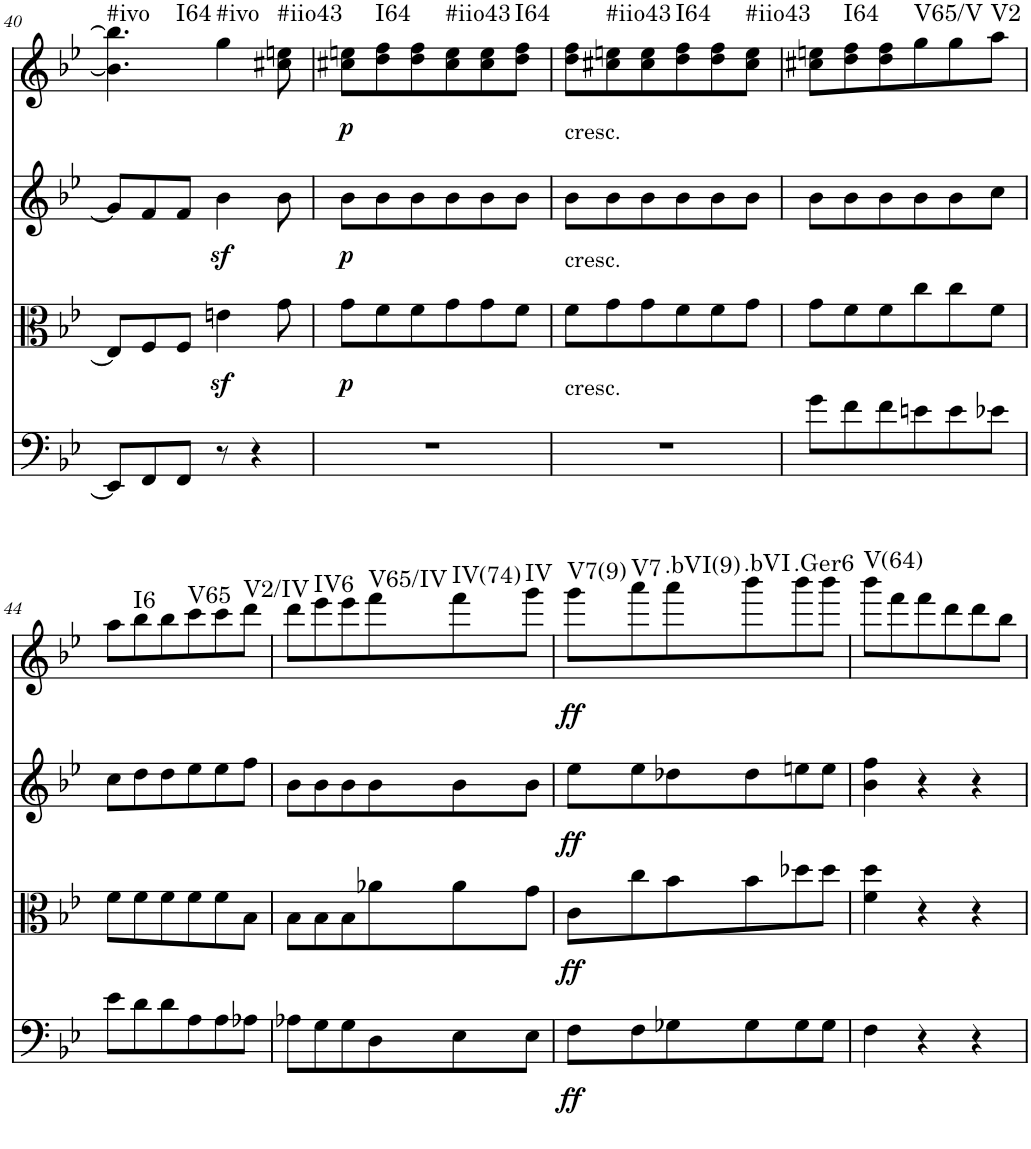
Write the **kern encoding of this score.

**kern	**dynam	**kern	**dynam	**kern	**dynam	**kern	**dynam	**harte
*part4	*part4	*part3	*part3	*part2	*part2	*part1	*part1	*part1
*staff4	*staff4	*staff3	*staff3	*staff2	*staff2	*staff1	*staff1	*
*I"Violoncello	*	*I"Viola	*	*I"Violin II	*	*I"Violin I	*	*
!!LO:PB:g=z
*clefF4	*	*clefC3	*	*clefG2	*	*clefG2	*	*
*k[b-e-]	*	*k[b-e-]	*	*k[b-e-]	*	*k[b-e-]	*	*
*B-:	*	*B-:	*	*B-:	*	*B-:	*	*
*M3/4	*	*M3/4	*	*M3/4	*	*M3/4	*	*
=40	=40	=40	=40	=40	=40	=40	=40	=40
!	!	!	!	!	!	!	!	!LO:H:n=1:kt=#ivo
!	!	!	!	!	!	!	!	!LO:H:n=2:kt=I64
8EE/L]	.	8E/L]	.	8g/L]	.	4.b-\] 4.bb-\]	.	N N
8FF/	.	8F/	.	8f/	.	.	.	.
8FF/J	.	8F/J	.	8f/J	.	.	.	.
!	!	!	!	!	!	!	!	!LO:H:kt=#ivo
8r	.	4enz<\	.	4b-z<\	.	4gg\	.	N
4r	.	.	.	.	.	.	.	.
!	!	!	!	!	!	!	!	!LO:H:kt=#iio43
.	.	8g\	.	8b-\	.	8cc#X\ 8een\	.	N
=41	=41	=41	=41	=41	=41	=41	=41	=41
!	!	!	!LO:DY:b	!	!LO:DY:b	!	!LO:DY:b	!
2.r	.	8g\L	p	8b-\L	p	8cc#X\ 8een\L	p	.
!	!	!	!	!	!	!	!	!LO:H:kt=I64
.	.	8f\	.	8b-\	.	8dd\ 8ff\	.	N
.	.	8f\	.	8b-\	.	8dd\ 8ff\	.	.
!	!	!	!	!	!	!	!	!LO:H:kt=#iio43
.	.	8g\	.	8b-\	.	8cc#\ 8ee\	.	N
.	.	8g\	.	8b-\	.	8cc#\ 8ee\	.	.
!	!	!	!	!	!	!	!	!LO:H:kt=I64
.	.	8f\J	.	8b-\J	.	8dd\ 8ff\J	.	N
=42	=42	=42	=42	=42	=42	=42	=42	=42
!	!	!	!	!	!	!LO:TX:b:t=cresc.	!	!
!	!	!	!	!LO:TX:b:t=cresc.	!	!	!	!
!	!	!LO:TX:b:t=cresc.	!	!	!	!	!	!
2.r	.	8f\L	.	8b-\L	.	8dd\ 8ff\L	.	.
!	!	!	!	!	!	!	!	!LO:H:kt=#iio43
.	.	8g\	.	8b-\	.	8cc#X\ 8een\	.	N
.	.	8g\	.	8b-\	.	8cc#\ 8ee\	.	.
!	!	!	!	!	!	!	!	!LO:H:kt=I64
.	.	8f\	.	8b-\	.	8dd\ 8ff\	.	N
.	.	8f\	.	8b-\	.	8dd\ 8ff\	.	.
!	!	!	!	!	!	!	!	!LO:H:kt=#iio43
.	.	8g\J	.	8b-\J	.	8cc#\ 8ee\J	.	N
=43	=43	=43	=43	=43	=43	=43	=43	=43
8g\L	.	8g\L	.	8b-\L	.	8cc#X\ 8een\L	.	.
!	!	!	!	!	!	!	!	!LO:H:kt=I64
8f\	.	8f\	.	8b-\	.	8dd\ 8ff\	.	N
8f\	.	8f\	.	8b-\	.	8dd\ 8ff\	.	.
!	!	!	!	!	!	!	!	!LO:H:kt=V65/V
8en\	.	8cc\	.	8b-\	.	8gg\	.	N
8e\	.	8cc\	.	8b-\	.	8gg\	.	.
!	!	!	!	!	!	!	!	!LO:H:kt=V2
8e-X\J	.	8f\J	.	8cc\J	.	8aa\J	.	N
!!LO:LB:g=z
=44	=44	=44	=44	=44	=44	=44	=44	=44
8e-\L	.	8f\L	.	8cc\L	.	8aa\L	.	.
!	!	!	!	!	!	!	!	!LO:H:kt=I6
8d\	.	8f\	.	8dd\	.	8bb-\	.	N
8d\	.	8f\	.	8dd\	.	8bb-\	.	.
!	!	!	!	!	!	!	!	!LO:H:kt=V65
8A\	.	8f\	.	8ee-\	.	8ccc\	.	N
8A\	.	8f\	.	8ee-\	.	8ccc\	.	.
!	!	!	!	!	!	!	!	!LO:H:kt=V2/IV
8A-X\J	.	8B-\J	.	8ff\J	.	8ddd\J	.	N
=45	=45	=45	=45	=45	=45	=45	=45	=45
8A-X\L	.	8B-\L	.	8b-\L	.	8ddd\L	.	.
!	!	!	!	!	!	!	!	!LO:H:kt=IV6
8G\	.	8B-\	.	8b-\	.	8eee-\	.	N
8G\	.	8B-\	.	8b-\	.	8eee-\	.	.
!	!	!	!	!	!	!	!	!LO:H:kt=V65/IV
8D\	.	8a-X\	.	8b-\	.	8fff\	.	N
!	!	!	!	!	!	!	!	!LO:H:kt=IV(74)
8E-\	.	8a-\	.	8b-\	.	8fff\	.	N
!	!	!	!	!	!	!	!	!LO:H:kt=IV
8E-\J	.	8g\J	.	8b-\J	.	8ggg\J	.	N
=46	=46	=46	=46	=46	=46	=46	=46	=46
!	!LO:DY:b	!	!LO:DY:b	!	!LO:DY:b	!	!LO:DY:b	!LO:H:kt=V7(9)
8F\L	ff	8c\L	ff	8ee-\L	ff	8ggg\L	ff	N
!	!	!	!	!	!	!	!	!LO:H:kt=V7
8F\	.	8cc\	.	8ee-\	.	8aaa\	.	N
!	!	!	!	!	!	!	!	!LO:H:kt=.bVI(9)
8G-X\	.	8b-\	.	8dd-X\	.	8aaa\	.	N
!	!	!	!	!	!	!	!	!LO:H:kt=.bVI
8G-\	.	8b-\	.	8dd-\	.	8bbb-\	.	N
!	!	!	!	!	!	!	!	!LO:H:kt=.Ger6
8G-\	.	8dd-X\	.	8een\	.	8bbb-\	.	N
8G-\J	.	8dd-\J	.	8ee\J	.	8bbb-\J	.	.
=47	=47	=47	=47	=47	=47	=47	=47	=47
!	!	!	!	!	!	!	!	!LO:H:kt=V(64)
4F\	.	4f\ 4dd\	.	4b-\ 4ff\	.	8bbb-\L	.	N
.	.	.	.	.	.	8fff\	.	.
4r	.	4r	.	4r	.	8fff\	.	.
.	.	.	.	.	.	8ddd\	.	.
4r	.	4r	.	4r	.	8ddd\	.	.
.	.	.	.	.	.	8bb-\J	.	.
=	=	=	=	=	=	=	=	=
*-	*-	*-	*-	*-	*-	*-	*-	*-
